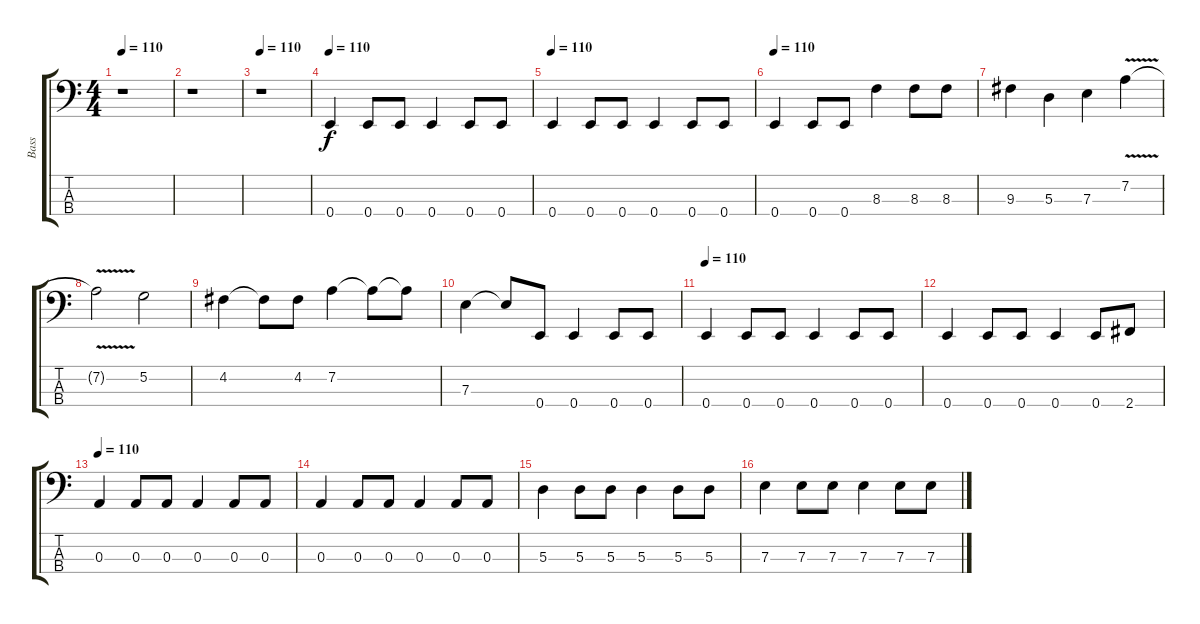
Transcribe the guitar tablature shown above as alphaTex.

\track ("Bass" "Bass") {instrument electricbassfinger}
\staff {score tabs}
\tuning (G2 D2 A1 E1) {hide}
\ts (4 4)
\tempo 110
\clef f4
\ks c
r.1{dy f} |
r.1 |
\tempo 110
r.1 |
\tempo 110
0.4.4 0.4.8 0.4.8 0.4.4 0.4.8 0.4.8 |
\tempo 110
0.4.4 0.4.8 0.4.8 0.4.4 0.4.8 0.4.8 |
\tempo 110
0.4.4 0.4.8 0.4.8 8.3.4 8.3.8 8.3.8 |
9.3.4 5.3.4 7.3.4 7.2{v}.4 |
7.2{t}.2 5.2.2 |
4.2.4 4.2{t}.8 4.2.8 7.2.4 7.2{t}.8 7.2{t}.8 |
7.3.4 7.3{t}.8 0.4.8 0.4.4 0.4.8 0.4.8 |
\tempo 110
0.4.4 0.4.8 0.4.8 0.4.4 0.4.8 0.4.8 |
0.4.4 0.4.8 0.4.8 0.4.4 0.4.8 2.4.8 |
\tempo 110
0.3.4 0.3.8 0.3.8 0.3.4 0.3.8 0.3.8 |
0.3.4 0.3.8 0.3.8 0.3.4 0.3.8 0.3.8 |
5.3.4 5.3.8 5.3.8 5.3.4 5.3.8 5.3.8 |
7.3.4 7.3.8 7.3.8 7.3.4 7.3.8 7.3.8
